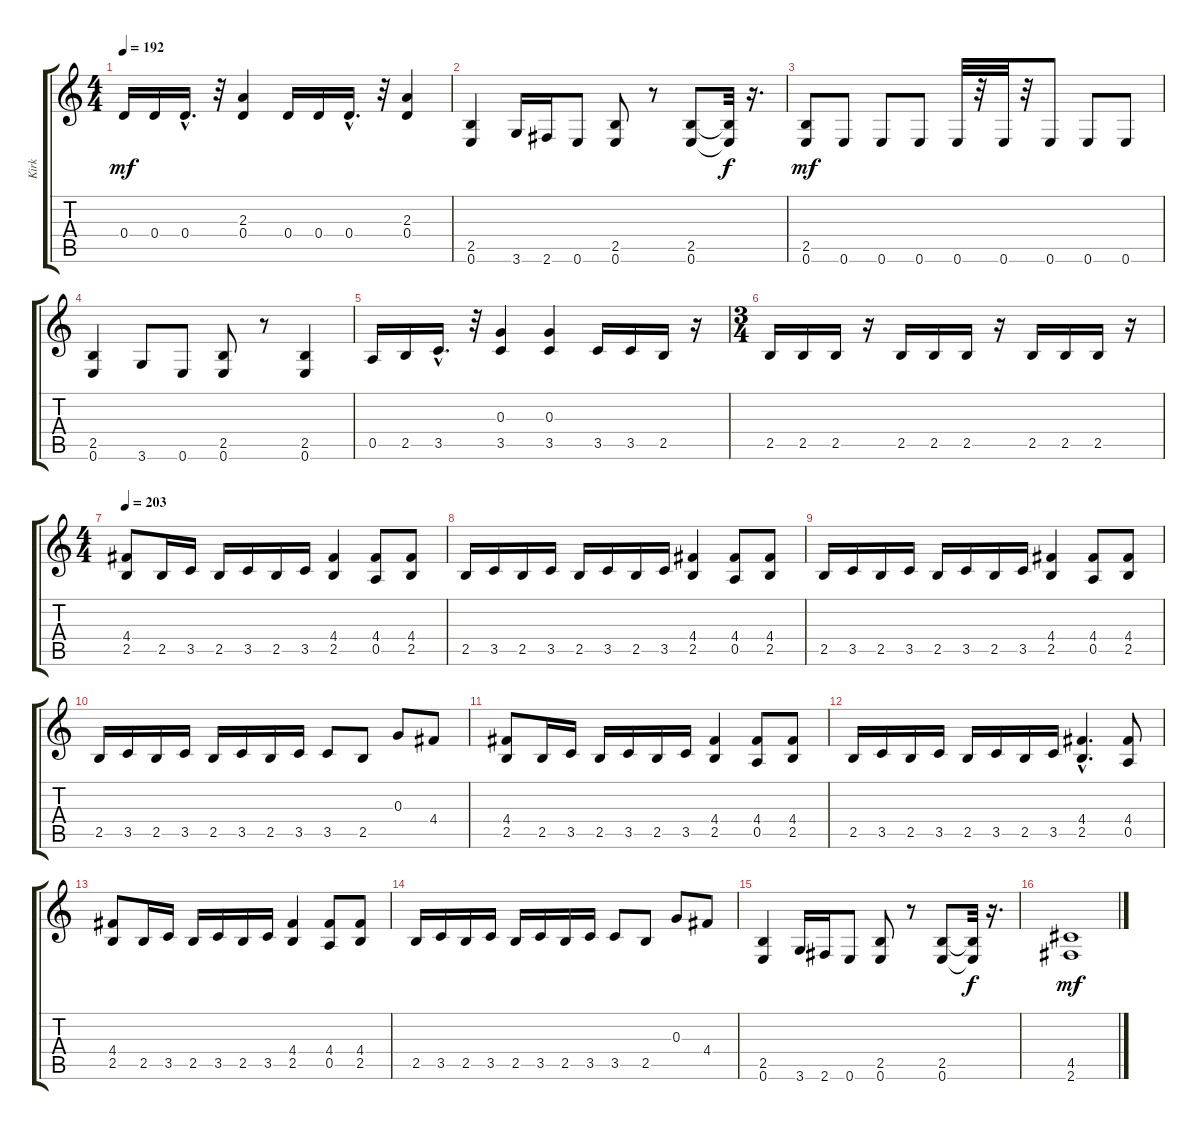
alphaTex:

\track ("Kirk" "Kirk") {instrument distortionguitar}
\staff {score tabs}
\tuning (E4 B3 G3 D3 A2 E2) {hide}
\ts (4 4)
\tempo 192
\clef g2
\ks c
0.4.16{dy mf} 0.4.16 0.4{hac}.16{d} r.32 (2.3 0.4).4 0.4.16 0.4.16 0.4{hac}.16{d} r.32 (2.3 0.4).4 |
(2.5 0.6).4 3.6.16 2.6.16 0.6.8 (2.5 0.6).8 r.8 (2.5 0.6).8 (2.5{t} 0.6{t}).32{dy f} r.16{d} |
(2.5 0.6).8{dy mf} 0.6.8 0.6.8 0.6.8 0.6.32 r.32 0.6.32 r.32 0.6.8 0.6.8 0.6.8 |
(2.5 0.6).4 3.6.8 0.6.8 (2.5 0.6).8 r.8 (2.5 0.6).4 |
0.5.16 2.5.16 3.5{hac}.16{d} r.32 (0.3 3.5).4 (0.3 3.5).4 3.5.16 3.5.16 2.5.16 r.16 |
\ts (3 4)
2.5.16 2.5.16 2.5.16 r.16 2.5.16 2.5.16 2.5.16 r.16 2.5.16 2.5.16 2.5.16 r.16 |
\ts (4 4)
\tempo 203
(4.4 2.5).8 2.5.16 3.5.16 2.5.16 3.5.16 2.5.16 3.5.16 (4.4 2.5).4 (4.4 0.5).8 (4.4 2.5).8 |
2.5.16 3.5.16 2.5.16 3.5.16 2.5.16 3.5.16 2.5.16 3.5.16 (4.4 2.5).4 (4.4 0.5).8 (4.4 2.5).8 |
2.5.16 3.5.16 2.5.16 3.5.16 2.5.16 3.5.16 2.5.16 3.5.16 (4.4 2.5).4 (4.4 0.5).8 (4.4 2.5).8 |
2.5.16 3.5.16 2.5.16 3.5.16 2.5.16 3.5.16 2.5.16 3.5.16 3.5.8 2.5.8 0.3.8 4.4.8 |
(4.4 2.5).8 2.5.16 3.5.16 2.5.16 3.5.16 2.5.16 3.5.16 (4.4 2.5).4 (4.4 0.5).8 (4.4 2.5).8 |
2.5.16 3.5.16 2.5.16 3.5.16 2.5.16 3.5.16 2.5.16 3.5.16 (4.4{hac} 2.5{hac}).4{d} (4.4 0.5).8 |
(4.4 2.5).8 2.5.16 3.5.16 2.5.16 3.5.16 2.5.16 3.5.16 (4.4 2.5).4 (4.4 0.5).8 (4.4 2.5).8 |
2.5.16 3.5.16 2.5.16 3.5.16 2.5.16 3.5.16 2.5.16 3.5.16 3.5.8 2.5.8 0.3.8 4.4.8 |
(2.5 0.6).4 3.6.16 2.6.16 0.6.8 (2.5 0.6).8 r.8 (2.5 0.6).8 (2.5{t} 0.6{t}).32{dy f} r.16{d} |
(4.5 2.6).1{dy mf}
